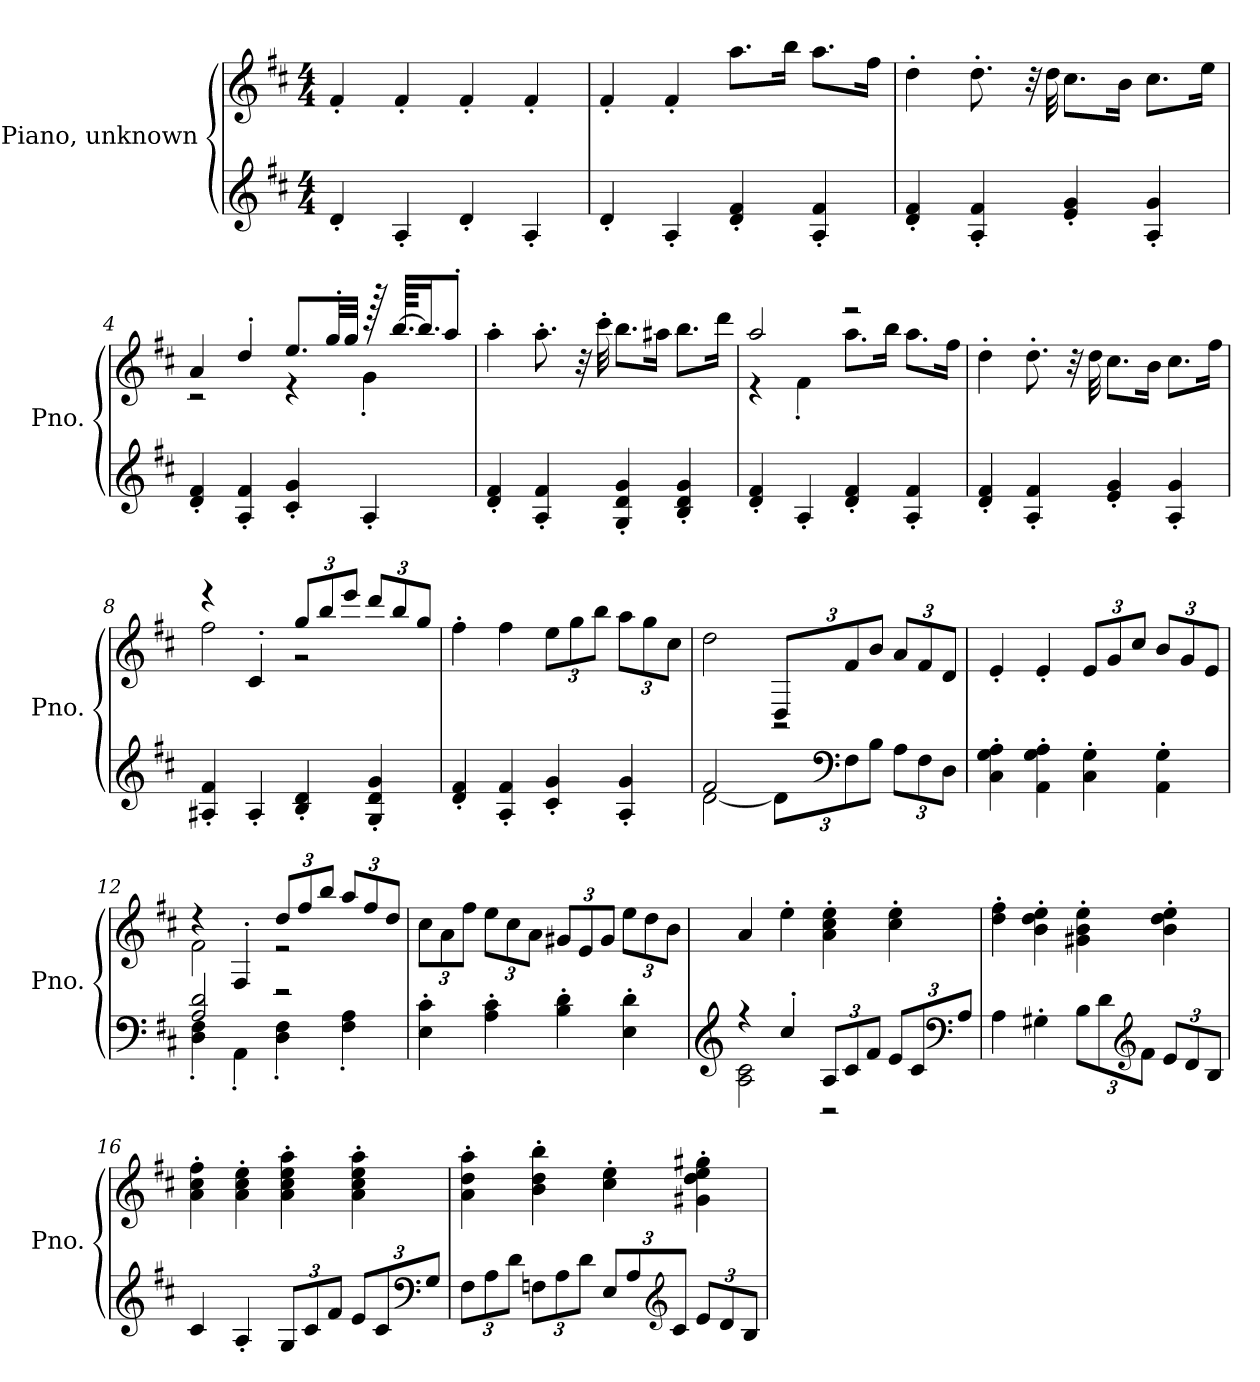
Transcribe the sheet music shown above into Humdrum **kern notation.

**kern	**kern
*part1	*part1
*staff2	*staff1
*I"Piano, unknown	*
*I'Pno.	*
*clefG2	*clefG2
*k[f#c#]	*k[f#c#]
*M4/4	*M4/4
*MM120	*MM120
=1	=1
4d'/	4f#'/
4A'/	4f#'/
4d'/	4f#'/
4A'/	4f#'/
=2	=2
4d'/	4f#'/
4A'/	4f#'/
4d/' 4f#/'	8.aa\L
.	16bb\Jk
4A/' 4f#/'	8.aa\L
.	16ff#\Jk
=3	=3
4d/' 4f#/'	4dd'\
4A/' 4f#/'	8.dd'\
.	32r
.	32dd\
4e/' 4g/'	8.cc#\L
.	16b\Jk
4A/' 4g/'	8.cc#\L
.	16ee\Jk
=4	=4
*	*^
4d/' 4f#/'	4a/	2r
4A/' 4f#/'	4dd'/	.
4c#/' 4g/'	8.ee/L	4r
.	32gg'/LL	.
.	32gg/JJJ	.
4A'/	128r	4g'\
.	[64.bb/KKLL	.
.	16.bb/J]	.
.	8aa'/J	.
*	*v	*v
!!LO:LB:g=z
=5	=5
4d/' 4f#/'	4aa'\
4A/' 4f#/'	8.aa'\
.	32r
.	32ccc#'\
4G/' 4d/' 4g/'	8.bb\L
.	16aa#X\Jk
4B/' 4d/' 4g/'	8.bb\L
.	16ddd\Jk
=6	=6
*	*^
4d/' 4f#/'	2aa/	4r
4A'/	.	4f#'\
4d/' 4f#/'	2r	8.aa\L
.	.	16bb\Jk
4A/' 4f#/'	.	8.aa\L
.	.	16ff#\Jk
*	*v	*v
=7	=7
4d/' 4f#/'	4dd'\
4A/' 4f#/'	8.dd'\
.	32r
.	32dd\
4e/' 4g/'	8.cc#\L
.	16b\Jk
4A/' 4g/'	8.cc#\L
.	16ff#\Jk
=8	=8
*	*^
4A#X/' 4f#/'	4r	2ff#\
4A#'/	4c#'/	.
*	*Xbrackettup	*
4B/' 4d/'	12gg/L	2r
.	12bb/	.
.	12eee/J	.
4G/' 4d/' 4g/'	12ddd/L	.
.	12bb/	.
.	12gg/J	.
*	*v	*v
!!LO:LB:g=z
=9	=9
4d/' 4f#/'	4ff#'\
4A/' 4f#/'	4ff#\
4c#/' 4g/'	12ee\L
.	12gg\
.	12bb\J
4A/' 4g/'	12aa\L
.	12gg\
.	12cc#\J
=10	=10
*^	*
2f#/	[2d\	2dd\
*	*Xbrackettup	*
2r	12d\L]	12D/L
*clefF4	*	*
.	12F#\	12f#/
.	12B\J	12b/J
.	12A\L	12a/L
.	12F#\	12f#/
.	12D\J	12d/J
*v	*v	*
=11	=11
4C#\' 4G\' 4A\'	4e'/
4AA\' 4G\' 4A\'	4e'/
4C#\' 4G\'	12e/L
.	12g/
.	12cc#/J
4AA\' 4G\'	12b/L
.	12g/
.	12e/J
=12	=12
*^	*^
2A/ 2d/	4D\' 4F#\'	4r	2f#\
.	4AA'\	4F#'/	.
2r	4D\' 4F#\'	12dd/L	2r
.	.	12ff#/	.
.	.	12bb/J	.
.	4F#\' 4A\'	12aa/L	.
.	.	12ff#/	.
.	.	12dd/J	.
*v	*v	*	*
*	*v	*v
!!LO:LB:g=z
=13	=13
4E\' 4c#\'	12cc#\L
.	12a\
.	12ff#\J
4A\' 4c#\'	12ee\L
.	12cc#\
.	12a\J
4B\' 4d\'	12g#X/L
.	12e/
.	12g#/J
4E\' 4d\'	12ee\L
.	12dd\
.	12b\J
=14	=14
*clefG2	*
*^	*
4r	2A\ 2c#\	4a/
4cc#'/	.	4ee'\
12A/L	2r	4a\' 4cc#\' 4ee\'
12c#/	.	.
12f#/J	.	.
12e/L	.	4cc#\' 4ee\'
12c#/	.	.
*clefF4	*	*
12A/J	.	.
*v	*v	*
=15	=15
4A\	4dd\' 4ff#\'
4G#X'\	4b\' 4dd\' 4ee\'
12B\L	4g#X\' 4b\' 4ee\'
12d\	.
*clefG2	*
12f#\J	.
12e/L	4b\' 4dd\' 4ee\'
12d/	.
12B/J	.
!!LO:LB:g=z
=16	=16
4c#/	4a\' 4cc#\' 4ff#\'
4A'/	4a\' 4cc#\' 4ee\'
12G/L	4a\' 4cc#\' 4ee\' 4aa\'
12c#/	.
12f#/J	.
12e/L	4a\' 4cc#\' 4ee\' 4aa\'
12c#/	.
*clefF4	*
12G/J	.
=17	=17
12F#\L	4a\' 4dd\' 4aa\'
12A\	.
12d\J	.
12Fn\L	4b\' 4dd\' 4bb\'
12A\	.
12d\J	.
12E/L	4cc#\' 4ee\'
12A/	.
*clefG2	*
12c#/J	.
12e/L	4g#X\' 4dd\' 4ee\' 4gg#X\'
12d/	.
12B/J	.
=	=
*-	*-
